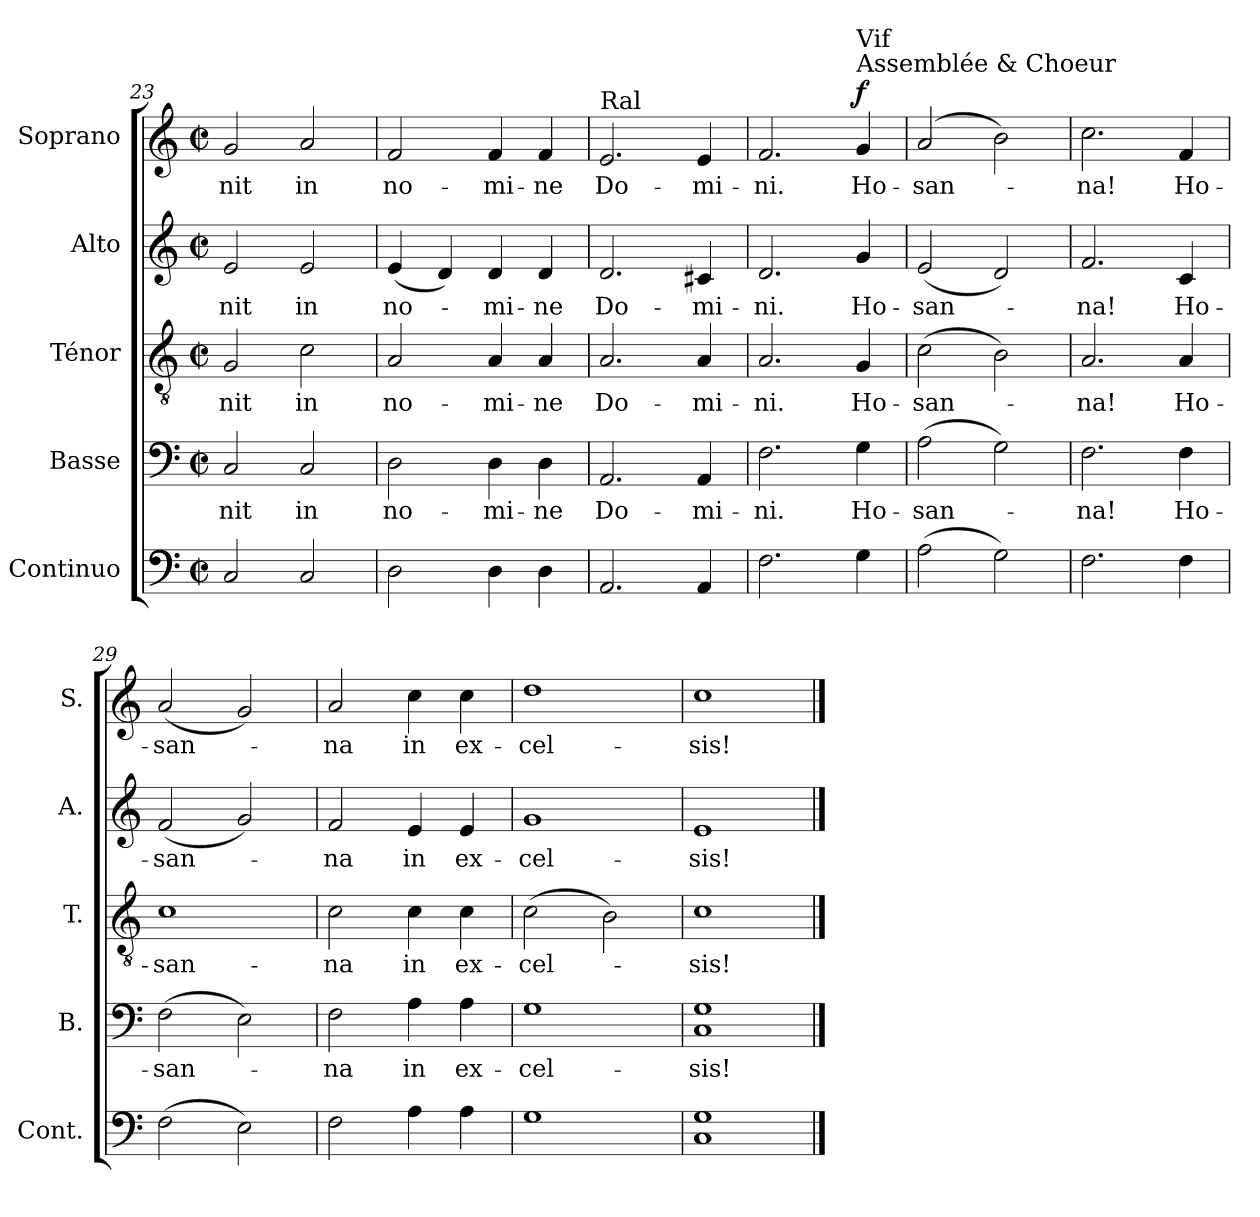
**kern	**kern	**text	**kern	**text	**kern	**text	**kern	**text	**dynam
*part5	*part4	*part4	*part3	*part3	*part2	*part2	*part1	*part1	*part1
*staff5	*staff4	*staff4	*staff3	*staff3	*staff2	*staff2	*staff1	*staff1	*staff1
*I"Continuo	*I"Basse	*	*I"Ténor	*	*I"Alto	*	*I"Soprano	*	*
*I'Cont.	*I'B.	*	*I'T.	*	*I'A.	*	*I'S.	*	*
*clefF4	*clefF4	*	*clefGv2	*	*clefG2	*	*clefG2	*	*
*k[]	*k[]	*	*k[]	*	*k[]	*	*k[]	*	*
*M2/2	*M2/2	*	*M2/2	*	*M2/2	*	*M2/2	*	*
*met(c|)	*met(c|)	*	*met(c|)	*	*met(c|)	*	*met(c|)	*	*
=23	=23	=23	=23	=23	=23	=23	=23	=23	=23
!	!	!LO:LY:b	!	!LO:LY:b	!	!LO:LY:b	!	!LO:LY:b	!
2C/	2C/	-nit	2G/	-nit	2e/	-nit	2g/	-nit	.
!	!	!LO:LY:b	!	!LO:LY:b	!	!LO:LY:b	!	!LO:LY:b	!
2C/	2C/	in	2c\	in	2e/	in	2a/	in	.
=24	=24	=24	=24	=24	=24	=24	=24	=24	=24
!	!	!LO:LY:b	!	!LO:LY:b	!	!LO:LY:b	!	!LO:LY:b	!
2D\	2D\	no-	2A/	no-	(4e/	no-	2f/	no-	.
.	.	.	.	.	4d/)	.	.	.	.
!	!	!LO:LY:b	!	!LO:LY:b	!	!LO:LY:b	!	!LO:LY:b	!
4D\	4D\	-mi-	4A/	-mi-	4d/	-mi-	4f/	-mi-	.
!	!	!LO:LY:b	!	!LO:LY:b	!	!LO:LY:b	!	!LO:LY:b	!
4D\	4D\	-ne	4A/	-ne	4d/	-ne	4f/	-ne	.
=25	=25	=25	=25	=25	=25	=25	=25	=25	=25
!	!	!	!	!	!	!	!LO:TX:a:t=Ral	!	!
!	!	!LO:LY:b	!	!LO:LY:b	!	!LO:LY:b	!	!LO:LY:b	!
2.AA/	2.AA/	Do-	2.A/	Do-	2.d/	Do-	2.e/	Do-	.
!	!	!LO:LY:b	!	!LO:LY:b	!	!LO:LY:b	!	!LO:LY:b	!
4AA/	4AA/	-mi-	4A/	-mi-	4c#X/	-mi-	4e/	-mi-	.
!!LO:LB:g=z
=26	=26	=26	=26	=26	=26	=26	=26	=26	=26
!	!	!LO:LY:b	!	!LO:LY:b	!	!LO:LY:b	!	!LO:LY:b	!
2.FZ\	2.FZ\	-ni.	2.AZ/	-ni.	2.dZ/	-ni.	2.fZ/	-ni.	.
!	!	!	!	!	!	!	!LO:TX:a:t=Assemblée & Choeur	!	!
!	!	!	!	!	!	!	!LO:TX:a:t=Vif	!	!
!	!	!LO:LY:b	!	!LO:LY:b	!	!LO:LY:b	!	!LO:LY:b	!LO:DY:b
4G\	4G\	Ho-	4G/	Ho-	4g/	Ho-	4g/	Ho-	f
=27	=27	=27	=27	=27	=27	=27	=27	=27	=27
!	!	!LO:LY:b	!	!LO:LY:b	!	!LO:LY:b	!	!LO:LY:b	!
(2A\	(2A\	-san-	(2c\	-san-	(2e/	-san-	(2a/	-san-	.
2G\)	2G\)	.	2B\)	.	2d/)	.	2b\)	.	.
=28	=28	=28	=28	=28	=28	=28	=28	=28	=28
!	!	!LO:LY:b	!	!LO:LY:b	!	!LO:LY:b	!	!LO:LY:b	!
2.F\	2.F\	-na!	2.A/	-na!	2.f/	-na!	2.cc\	-na!	.
!	!	!LO:LY:b	!	!LO:LY:b	!	!LO:LY:b	!	!LO:LY:b	!
4F\	4F\	Ho-	4A/	Ho-	4c/	Ho-	4f/	Ho-	.
=29	=29	=29	=29	=29	=29	=29	=29	=29	=29
!	!	!LO:LY:b	!	!LO:LY:b	!	!LO:LY:b	!	!LO:LY:b	!
(2F\	(2F\	-san-	1c	-san-	(2f/	-san-	(2a/	-san-	.
2E\)	2E\)	.	.	.	2g/)	.	2g/)	.	.
=30	=30	=30	=30	=30	=30	=30	=30	=30	=30
!	!	!LO:LY:b	!	!LO:LY:b	!	!LO:LY:b	!	!LO:LY:b	!
2F\	2F\	-na	2c\	-na	2f/	-na	2a/	-na	.
!	!	!LO:LY:b	!	!LO:LY:b	!	!LO:LY:b	!	!LO:LY:b	!
4A\	4A\	in	4c\	in	4e/	in	4cc\	in	.
!	!	!LO:LY:b	!	!LO:LY:b	!	!LO:LY:b	!	!LO:LY:b	!
4A\	4A\	ex-	4c\	ex-	4e/	ex-	4cc\	ex-	.
=31	=31	=31	=31	=31	=31	=31	=31	=31	=31
!	!	!LO:LY:b	!	!LO:LY:b	!	!LO:LY:b	!	!LO:LY:b	!
1G	1G	-cel-	(2c\	-cel-	1g	-cel-	1dd	-cel-	.
.	.	.	2B\)	.	.	.	.	.	.
=32	=32	=32	=32	=32	=32	=32	=32	=32	=32
!	!	!LO:LY:b	!	!LO:LY:b	!	!LO:LY:b	!	!LO:LY:b	!
1C 1G	1C 1G	-sis!	1c	-sis!	1e	-sis!	1cc	-sis!	.
==	==	==	==	==	==	==	==	==	==
*-	*-	*-	*-	*-	*-	*-	*-	*-	*-
